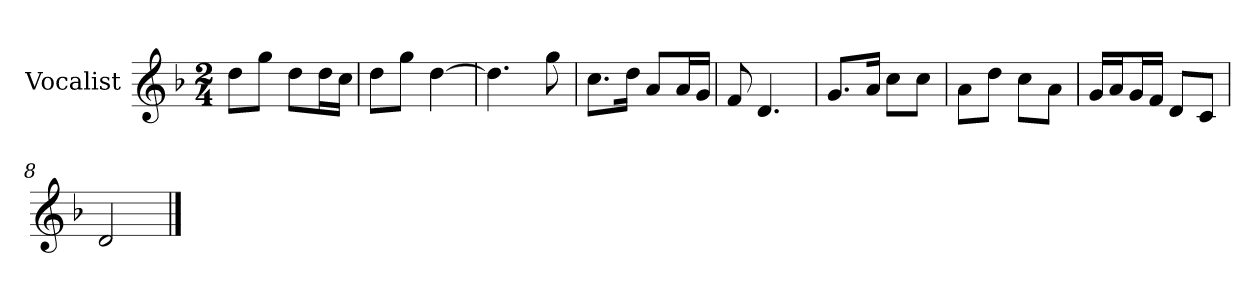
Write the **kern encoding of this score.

**kern
*part1
*staff1
*I"Vocalist
*k[b-]
*F:
*M2/4
=
8ddL
8ggJ
8ddL
16ddL
16ccJJ
=1
8ddL
8ggJ
[4dd
=2
4.dd]
8gg
=3
8.ccL
16ddJk
8aL
16aL
16gJJ
=4
8f
4.d
=5
8.gL
16aJk
8ccL
8ccJ
=6
8aL
8ddJ
8ccL
8aJ
=7
16gLL
16aJ
16gL
16fJJ
8dL
8cJ
=8
2d
==
*-
